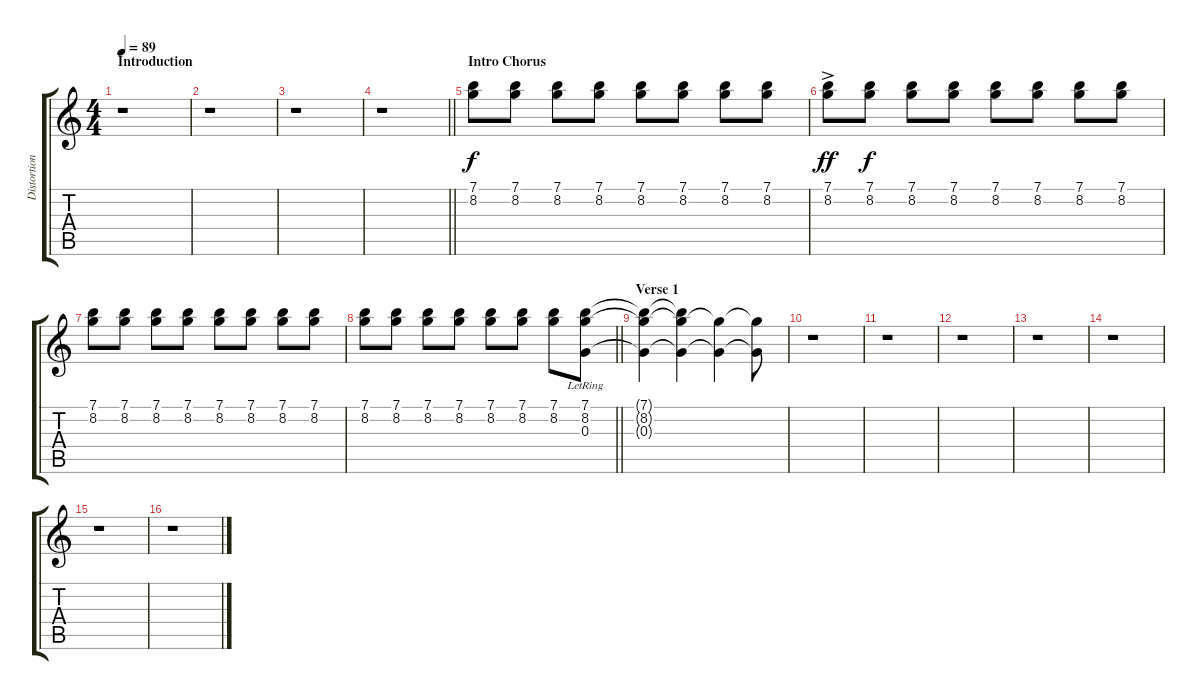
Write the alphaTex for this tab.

\track ("Distortion 2" "Distortion") {instrument distortionguitar}
\staff {score tabs}
\tuning (E4 B3 G3 D3 A2 E2) {hide}
\ts (4 4)
\section ("" "Introduction")
\tempo 89
\clef g2
\ks c
r.1{dy f instrument distortionguitar} |
r.1 |
r.1 |
\barLineRight lightlight
r.1 |
\section ("" "Intro Chorus")
(7.1 8.2).8 (7.1 8.2).8 (7.1 8.2).8 (7.1 8.2).8 (7.1 8.2).8 (7.1 8.2).8 (7.1 8.2).8 (7.1 8.2).8 |
(7.1{ac} 8.2).8{dy ff} (7.1 8.2).8{dy f} (7.1 8.2).8 (7.1 8.2).8 (7.1 8.2).8 (7.1 8.2).8 (7.1 8.2).8 (7.1 8.2).8 |
(7.1 8.2).8 (7.1 8.2).8 (7.1 8.2).8 (7.1 8.2).8 (7.1 8.2).8 (7.1 8.2).8 (7.1 8.2).8 (7.1 8.2).8 |
\barLineRight lightlight
(7.1 8.2).8 (7.1 8.2).8 (7.1 8.2).8 (7.1 8.2).8 (7.1 8.2).8 (7.1 8.2).8 (7.1 8.2).8 (7.1{lr} 8.2{lr} 0.3{lr}).8 |
\section ("" "Verse 1")
(7.1{t} 8.2{t} 0.3{t}).4 (7.1{t} 8.2{t} 0.3{t}).4 (8.2{t} 0.3{t}).4 (8.2{t} 0.3{t}).8 |
r.1 |
r.1 |
r.1 |
r.1 |
r.1 |
r.1 |
r.1
